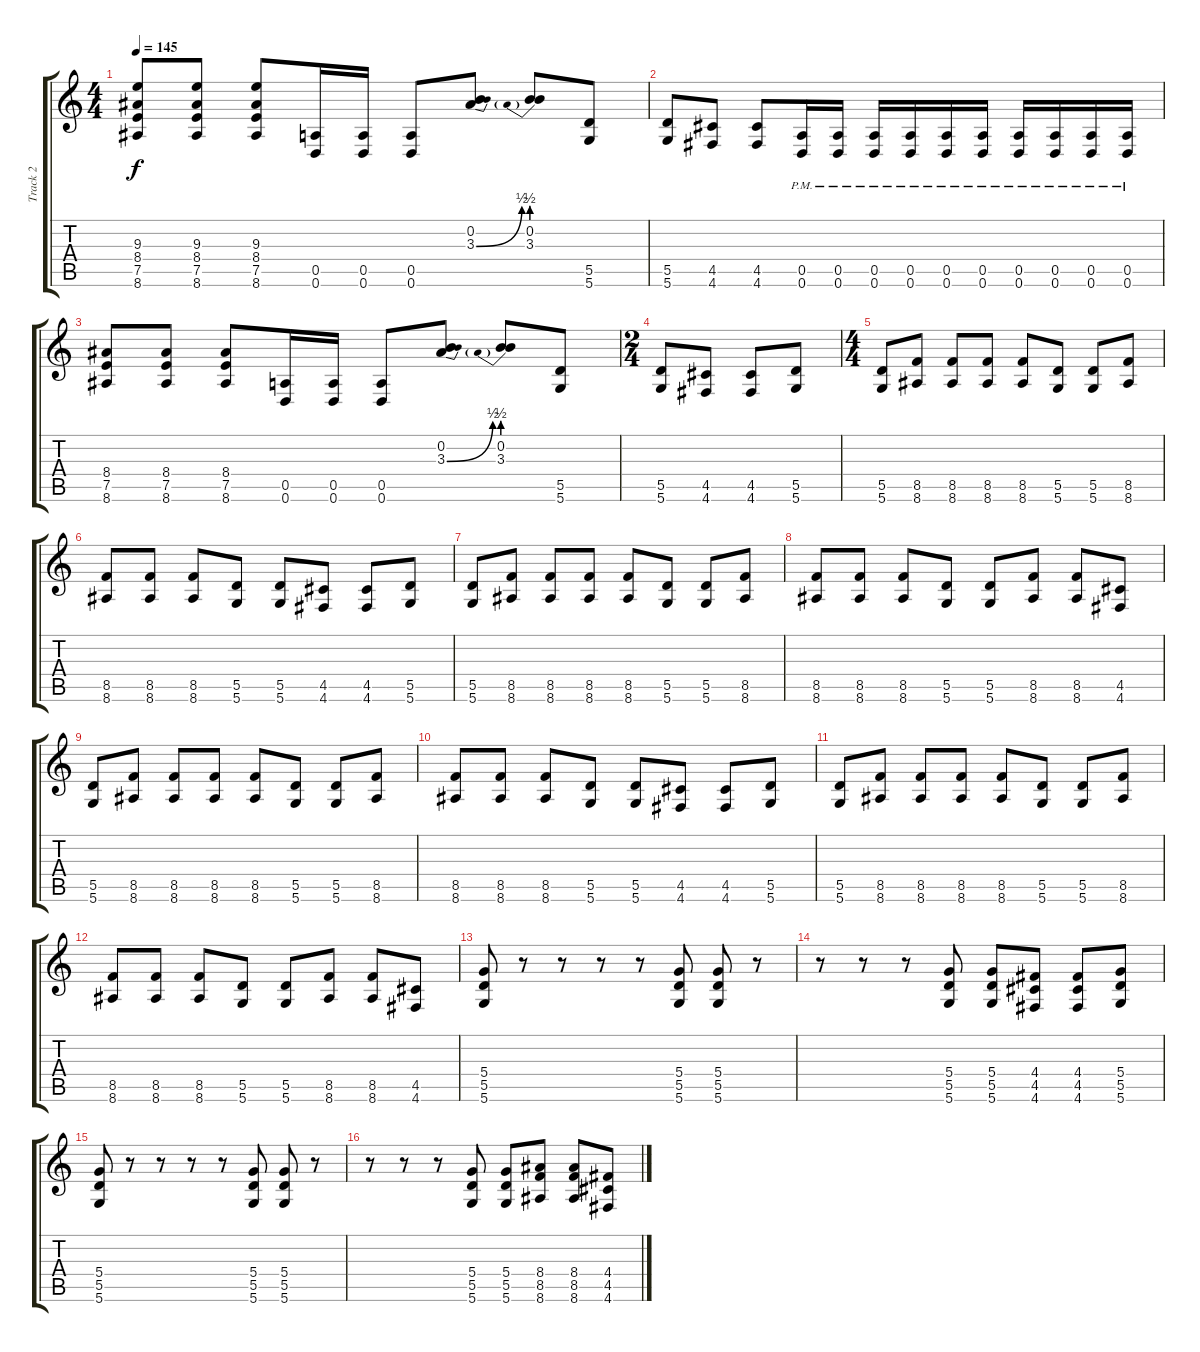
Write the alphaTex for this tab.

\track ("Track 2" "Track 2") {instrument distortionguitar}
\staff {score tabs}
\tuning (E4 B3 G3 D3 A2 D2) {hide}
\ts (4 4)
\tempo 145
\clef g2
\ks c
(9.3 8.4 7.5 8.6).8{dy f} (9.3 8.4 7.5 8.6).8 (9.3 8.4 7.5 8.6).8 (0.5 0.6).16 (0.5 0.6).16 (0.5 0.6).8 (0.2 3.3{be (bend 0 0 60 2)}).8 (0.2 3.3{be (prebend 0 2 60 2)}).8 (5.5 5.6).8 |
(5.5 5.6).8 (4.5 4.6).8 (4.5 4.6).8 (0.5{pm} 0.6{pm}).16 (0.5{pm} 0.6{pm}).16 (0.5{pm} 0.6{pm}).16 (0.5{pm} 0.6{pm}).16 (0.5{pm} 0.6{pm}).16 (0.5{pm} 0.6{pm}).16 (0.5{pm} 0.6{pm}).16 (0.5{pm} 0.6{pm}).16 (0.5{pm} 0.6{pm}).16 (0.5{pm} 0.6{pm}).16 |
(8.4 7.5 8.6).8 (8.4 7.5 8.6).8 (8.4 7.5 8.6).8 (0.5 0.6).16 (0.5 0.6).16 (0.5 0.6).8 (0.2 3.3{be (bend 0 0 60 2)}).8 (0.2 3.3{be (prebend 0 2 60 2)}).8 (5.5 5.6).8 |
\ts (2 4)
(5.5 5.6).8 (4.5 4.6).8 (4.5 4.6).8 (5.5 5.6).8 |
\ts (4 4)
(5.5 5.6).8 (8.5 8.6).8 (8.5 8.6).8 (8.5 8.6).8 (8.5 8.6).8 (5.5 5.6).8 (5.5 5.6).8 (8.5 8.6).8 |
(8.5 8.6).8 (8.5 8.6).8 (8.5 8.6).8 (5.5 5.6).8 (5.5 5.6).8 (4.5 4.6).8 (4.5 4.6).8 (5.5 5.6).8 |
(5.5 5.6).8 (8.5 8.6).8 (8.5 8.6).8 (8.5 8.6).8 (8.5 8.6).8 (5.5 5.6).8 (5.5 5.6).8 (8.5 8.6).8 |
(8.5 8.6).8 (8.5 8.6).8 (8.5 8.6).8 (5.5 5.6).8 (5.5 5.6).8 (8.5 8.6).8 (8.5 8.6).8 (4.5 4.6).8 |
(5.5 5.6).8 (8.5 8.6).8 (8.5 8.6).8 (8.5 8.6).8 (8.5 8.6).8 (5.5 5.6).8 (5.5 5.6).8 (8.5 8.6).8 |
(8.5 8.6).8 (8.5 8.6).8 (8.5 8.6).8 (5.5 5.6).8 (5.5 5.6).8 (4.5 4.6).8 (4.5 4.6).8 (5.5 5.6).8 |
(5.5 5.6).8 (8.5 8.6).8 (8.5 8.6).8 (8.5 8.6).8 (8.5 8.6).8 (5.5 5.6).8 (5.5 5.6).8 (8.5 8.6).8 |
(8.5 8.6).8 (8.5 8.6).8 (8.5 8.6).8 (5.5 5.6).8 (5.5 5.6).8 (8.5 8.6).8 (8.5 8.6).8 (4.5 4.6).8 |
(5.4 5.5 5.6).8 r.8 r.8 r.8 r.8 (5.4 5.5 5.6).8 (5.4 5.5 5.6).8 r.8 |
r.8 r.8 r.8 (5.4 5.5 5.6).8 (5.4 5.5 5.6).8 (4.4 4.5 4.6).8 (4.4 4.5 4.6).8 (5.4 5.5 5.6).8 |
(5.4 5.5 5.6).8 r.8 r.8 r.8 r.8 (5.4 5.5 5.6).8 (5.4 5.5 5.6).8 r.8 |
r.8 r.8 r.8 (5.4 5.5 5.6).8 (5.4 5.5 5.6).8 (8.4 8.5 8.6).8 (8.4 8.5 8.6).8 (4.4 4.5 4.6).8
